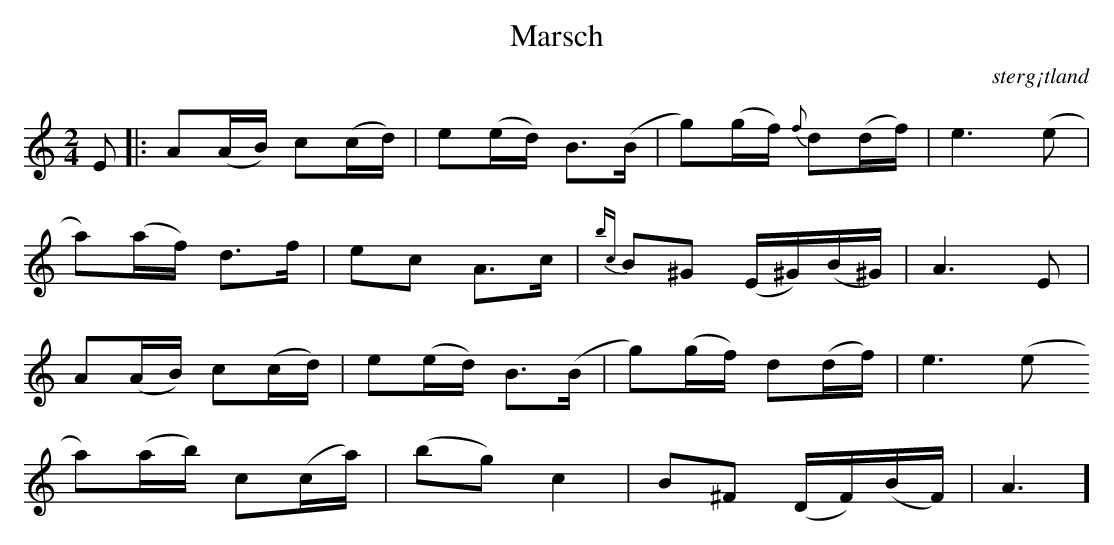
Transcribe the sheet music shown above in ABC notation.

X:1
T:Marsch
O: sterg¡tland
M: 2/4
L: 1/16
K: Am
E2 |: A2(AB) c2(cd) | e2(ed) B3(B | g2)(gf){f} d2(df) | e6 (e2 |
a2)(af) d3f | e2c2 A3c |{bc} B2^G2 (E^G)(B^G)| A6 E2 |
A2(AB) c2(cd) | e2(ed) B3(B | g2)(gf) d2(df) | e6 (e2
a2)(ab) c2(ca) | (b2g2) c4 | B2^F2 (DF)(BF)| A6]
